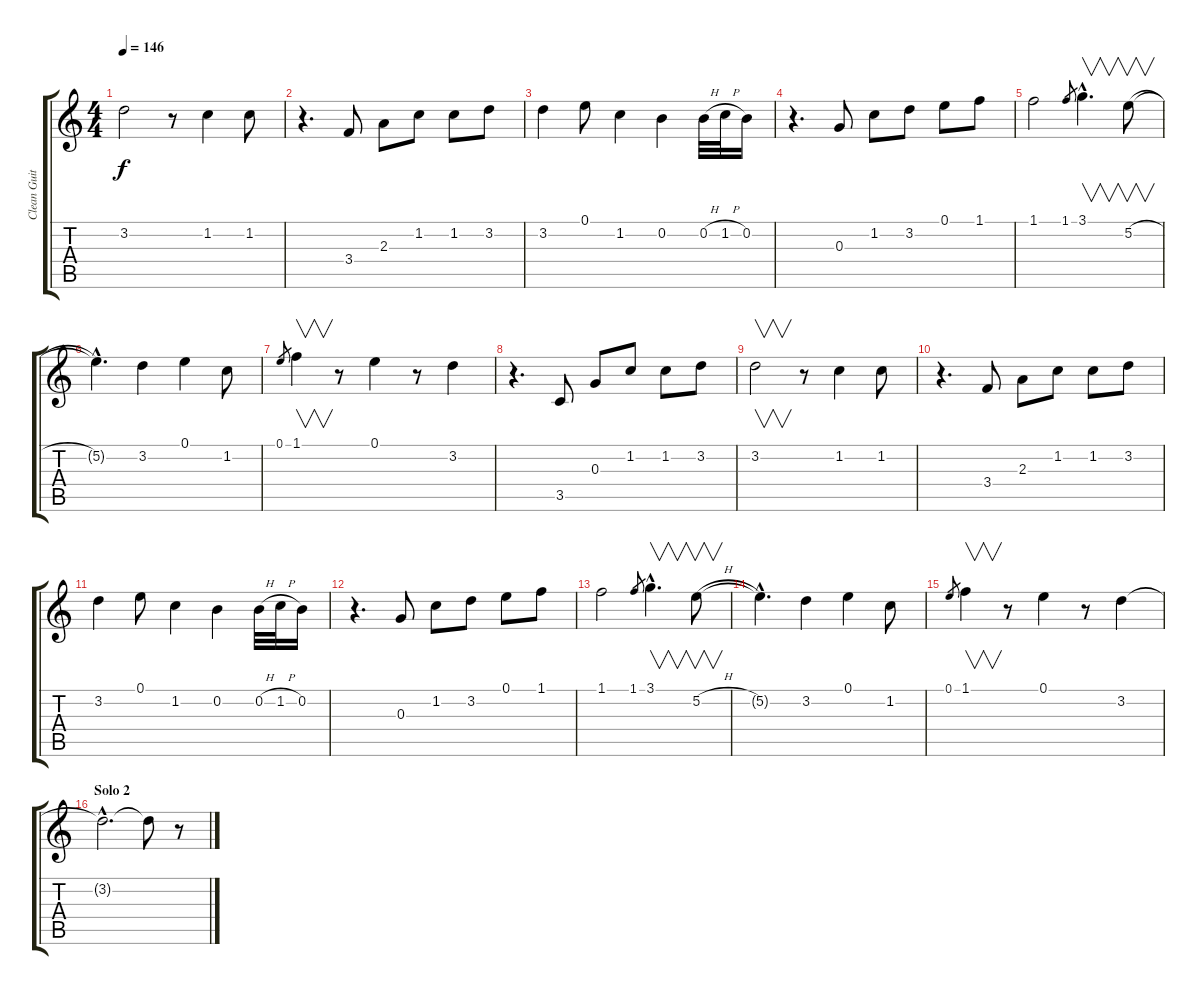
\track ("Clean Guitar" "Clean Guit") {instrument acousticguitarsteel}
\staff {score tabs}
\tuning (E4 B3 G3 D3 A2 E2) {hide}
\ts (4 4)
\tempo 146
\clef g2
\ks c
3.2{t}.2{dy f} r.8 1.2.4 1.2.8 |
r.4{d} 3.4.8 2.3.8 1.2.8 1.2.8 3.2.8 |
3.2.4 0.1.8 1.2.4 0.2.4 0.2{h}.32 1.2{h}.32 0.2.16 |
r.4{d} 0.3.8 1.2.8 3.2.8 0.1.8 1.1.8 |
1.1.2 1.1.8{gr} 3.1{hac}.4{v d} 5.2{h}.8{v} |
5.2{hac t}.4{d} 3.2.4 0.1.4 1.2.8 |
0.1.8{gr} 1.1.4{v} r.8 0.1.4 r.8 3.2.4 |
r.4{d} 3.5.8 0.3.8 1.2.8 1.2.8 3.2.8 |
3.2.2{v} r.8 1.2.4 1.2.8 |
r.4{d} 3.4.8 2.3.8 1.2.8 1.2.8 3.2.8 |
3.2.4 0.1.8 1.2.4 0.2.4 0.2{h}.32 1.2{h}.32 0.2.16 |
r.4{d} 0.3.8 1.2.8 3.2.8 0.1.8 1.1.8 |
1.1.2 1.1.8{gr} 3.1{hac}.4{v d} 5.2{h}.8{v} |
5.2{hac t}.4{d} 3.2.4 0.1.4 1.2.8 |
0.1.8{gr} 1.1.4{v} r.8 0.1.4 r.8 3.2.4 |
\section ("" "Solo 2")
3.2{hac t}.2{d} 3.2{t}.8 r.8
